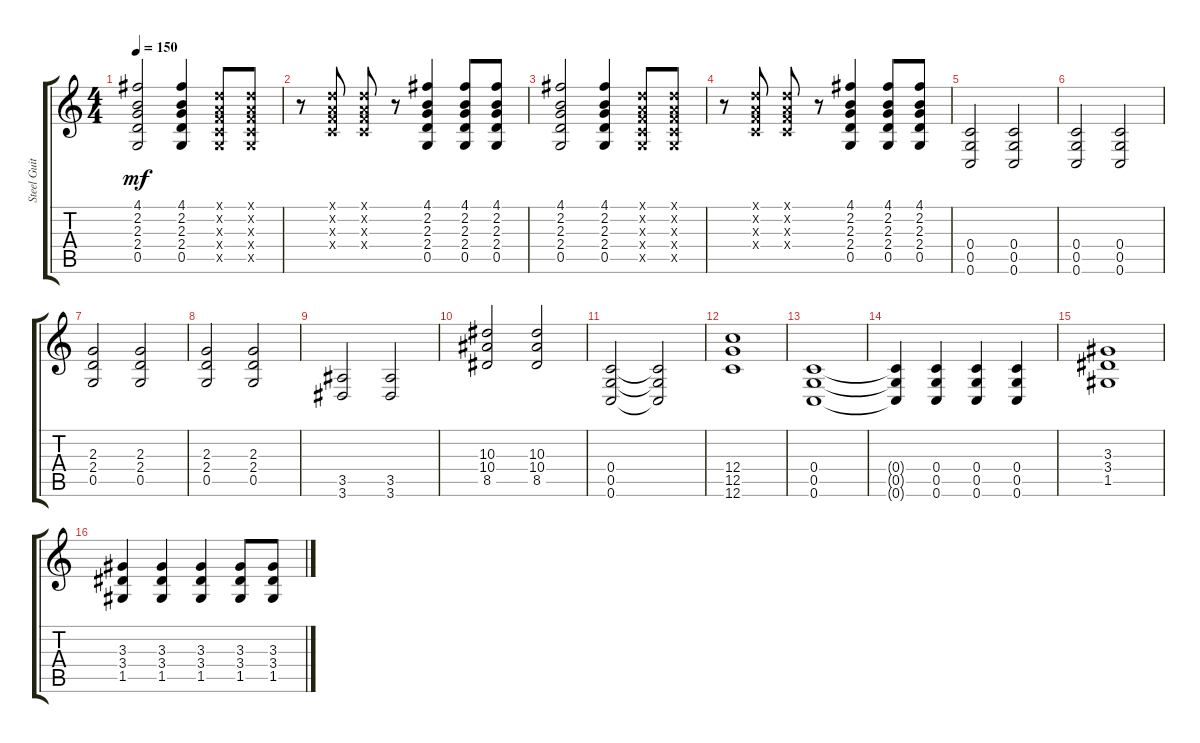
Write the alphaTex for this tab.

\track ("Steel Guitar" "Steel Guit") {instrument acousticguitarsteel}
\staff {score tabs}
\tuning (D4 A3 F3 C3 G2 C2) {hide}
\ts (4 4)
\tempo 150
\clef g2
\ks c
(4.1 2.2 2.3 2.4 0.5).2{dy mf} (4.1 2.2 2.3 2.4 0.5).4 (0.1{x} 0.2{x} 0.3{x} 0.4{x} 0.5{x}).8 (0.1{x} 0.2{x} 0.3{x} 0.4{x} 0.5{x}).8 |
r.8 (0.1{x} 0.2{x} 0.3{x} 0.4{x}).8 (0.1{x} 0.2{x} 0.3{x} 0.4{x}).8 r.8 (4.1 2.2 2.3 2.4 0.5).4 (4.1 2.2 2.3 2.4 0.5).8 (4.1 2.2 2.3 2.4 0.5).8 |
(4.1 2.2 2.3 2.4 0.5).2 (4.1 2.2 2.3 2.4 0.5).4 (0.1{x} 0.2{x} 0.3{x} 0.4{x} 0.5{x}).8 (0.1{x} 0.2{x} 0.3{x} 0.4{x} 0.5{x}).8 |
r.8 (0.1{x} 0.2{x} 0.3{x} 0.4{x}).8 (0.1{x} 0.2{x} 0.3{x} 0.4{x}).8 r.8 (4.1 2.2 2.3 2.4 0.5).4 (4.1 2.2 2.3 2.4 0.5).8 (4.1 2.2 2.3 2.4 0.5).8 |
(0.4 0.5 0.6).2 (0.4 0.5 0.6).2 |
(0.4 0.5 0.6).2 (0.4 0.5 0.6).2 |
(2.3 2.4 0.5).2 (2.3 2.4 0.5).2 |
(2.3 2.4 0.5).2 (2.3 2.4 0.5).2 |
(3.5 3.6).2 (3.5 3.6).2 |
(10.3 10.4 8.5).2 (10.3 10.4 8.5).2 |
(0.4 0.5 0.6).2 (0.4{t} 0.5{t} 0.6{t}).2 |
(12.4 12.5 12.6).1 |
(0.4 0.5 0.6).1 |
(0.4{t} 0.5{t} 0.6{t}).4 (0.4 0.5 0.6).4 (0.4 0.5 0.6).4 (0.4 0.5 0.6).4 |
(3.3 3.4 1.5).1 |
(3.3 3.4 1.5).4 (3.3 3.4 1.5).4 (3.3 3.4 1.5).4 (3.3 3.4 1.5).8 (3.3 3.4 1.5).8
